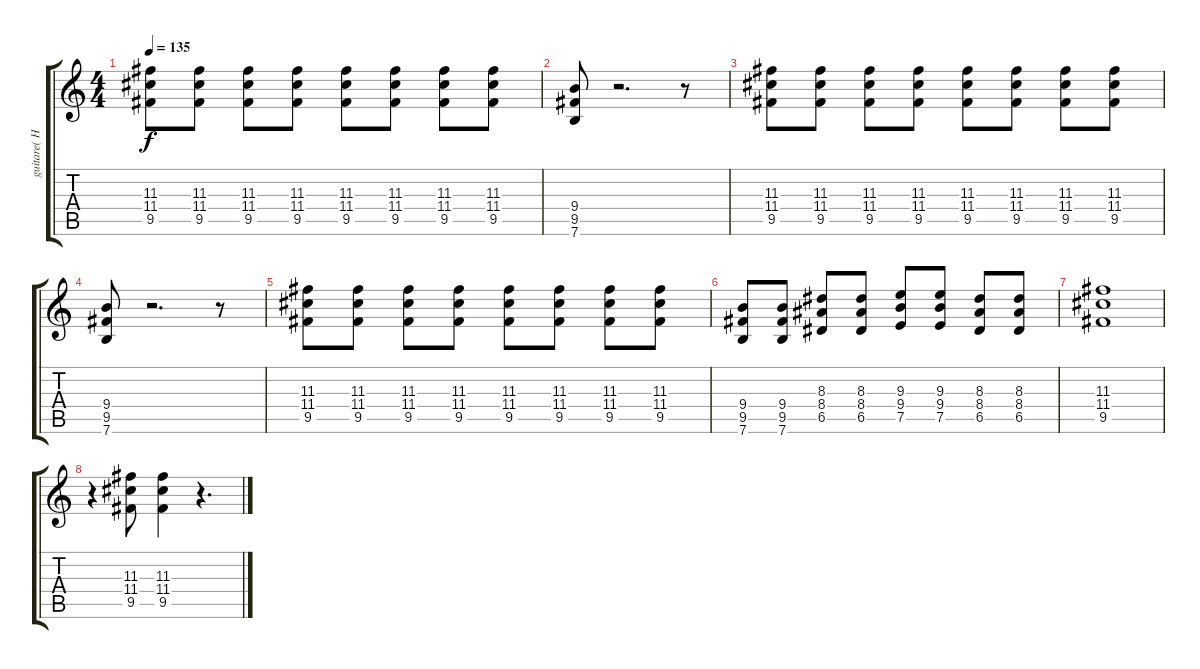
\track ("guitare( Hank )" "guitare( H") {instrument distortionguitar}
\staff {score tabs}
\tuning (E4 B3 G3 D3 A2 E2) {hide}
\ts (4 4)
\tempo 135
\clef g2
\ks c
(11.3 11.4 9.5).8{dy f} (11.3 11.4 9.5).8 (11.3 11.4 9.5).8 (11.3 11.4 9.5).8 (11.3 11.4 9.5).8 (11.3 11.4 9.5).8 (11.3 11.4 9.5).8 (11.3 11.4 9.5).8 |
(9.4 9.5 7.6).8 r.2{d} r.8 |
(11.3 11.4 9.5).8 (11.3 11.4 9.5).8 (11.3 11.4 9.5).8 (11.3 11.4 9.5).8 (11.3 11.4 9.5).8 (11.3 11.4 9.5).8 (11.3 11.4 9.5).8 (11.3 11.4 9.5).8 |
(9.4 9.5 7.6).8 r.2{d} r.8 |
(11.3 11.4 9.5).8 (11.3 11.4 9.5).8 (11.3 11.4 9.5).8 (11.3 11.4 9.5).8 (11.3 11.4 9.5).8 (11.3 11.4 9.5).8 (11.3 11.4 9.5).8 (11.3 11.4 9.5).8 |
(9.4 9.5 7.6).8 (9.4 9.5 7.6).8 (8.3 8.4 6.5).8 (8.3 8.4 6.5).8 (9.3 9.4 7.5).8 (9.3 9.4 7.5).8 (8.3 8.4 6.5).8 (8.3 8.4 6.5).8 |
(11.3 11.4 9.5).1 |
r.4 (11.3 11.4 9.5).8 (11.3 11.4 9.5).4 r.4{d}
